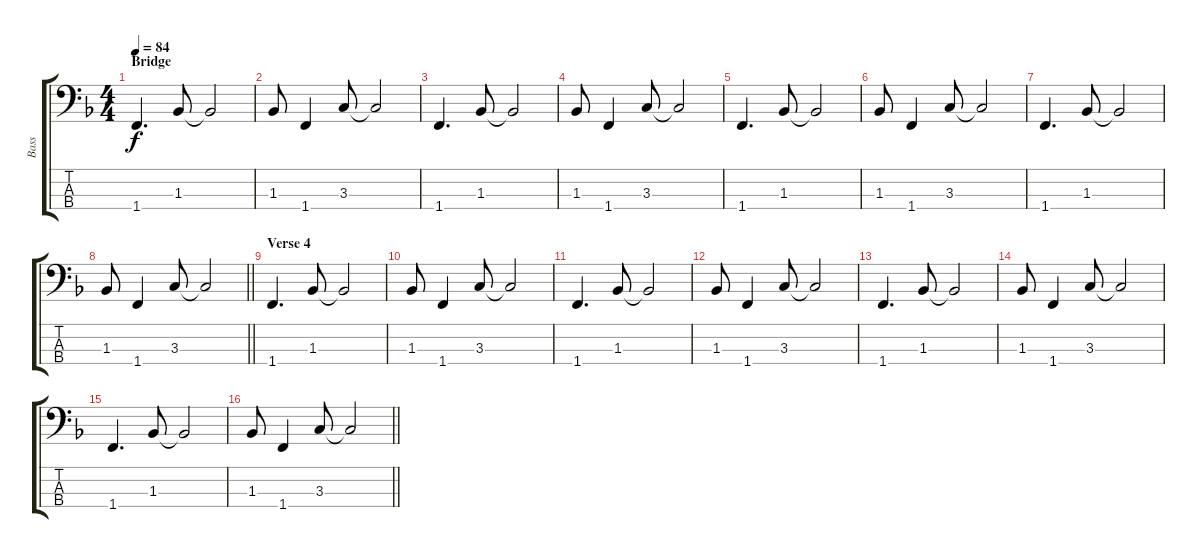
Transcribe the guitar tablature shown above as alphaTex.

\track ("Bass" "Bass") {instrument electricbassfinger}
\staff {score tabs}
\tuning (G2 D2 A1 E1) {hide}
\ts (4 4)
\section ("" "Bridge")
\tempo 84
\clef f4
\ks f
1.4.4{d dy f} 1.3.8 1.3{t}.2 |
1.3.8 1.4.4 3.3.8 3.3{t}.2 |
1.4.4{d} 1.3.8 1.3{t}.2 |
1.3.8 1.4.4 3.3.8 3.3{t}.2 |
1.4.4{d} 1.3.8 1.3{t}.2 |
1.3.8 1.4.4 3.3.8 3.3{t}.2 |
1.4.4{d} 1.3.8 1.3{t}.2 |
\barLineRight lightlight
1.3.8 1.4.4 3.3.8 3.3{t}.2 |
\section ("" "Verse 4")
1.4.4{d} 1.3.8 1.3{t}.2 |
1.3.8 1.4.4 3.3.8 3.3{t}.2 |
1.4.4{d} 1.3.8 1.3{t}.2 |
1.3.8 1.4.4 3.3.8 3.3{t}.2 |
1.4.4{d} 1.3.8 1.3{t}.2 |
1.3.8 1.4.4 3.3.8 3.3{t}.2 |
1.4.4{d} 1.3.8 1.3{t}.2 |
\barLineRight lightlight
1.3.8 1.4.4 3.3.8 3.3{t}.2
